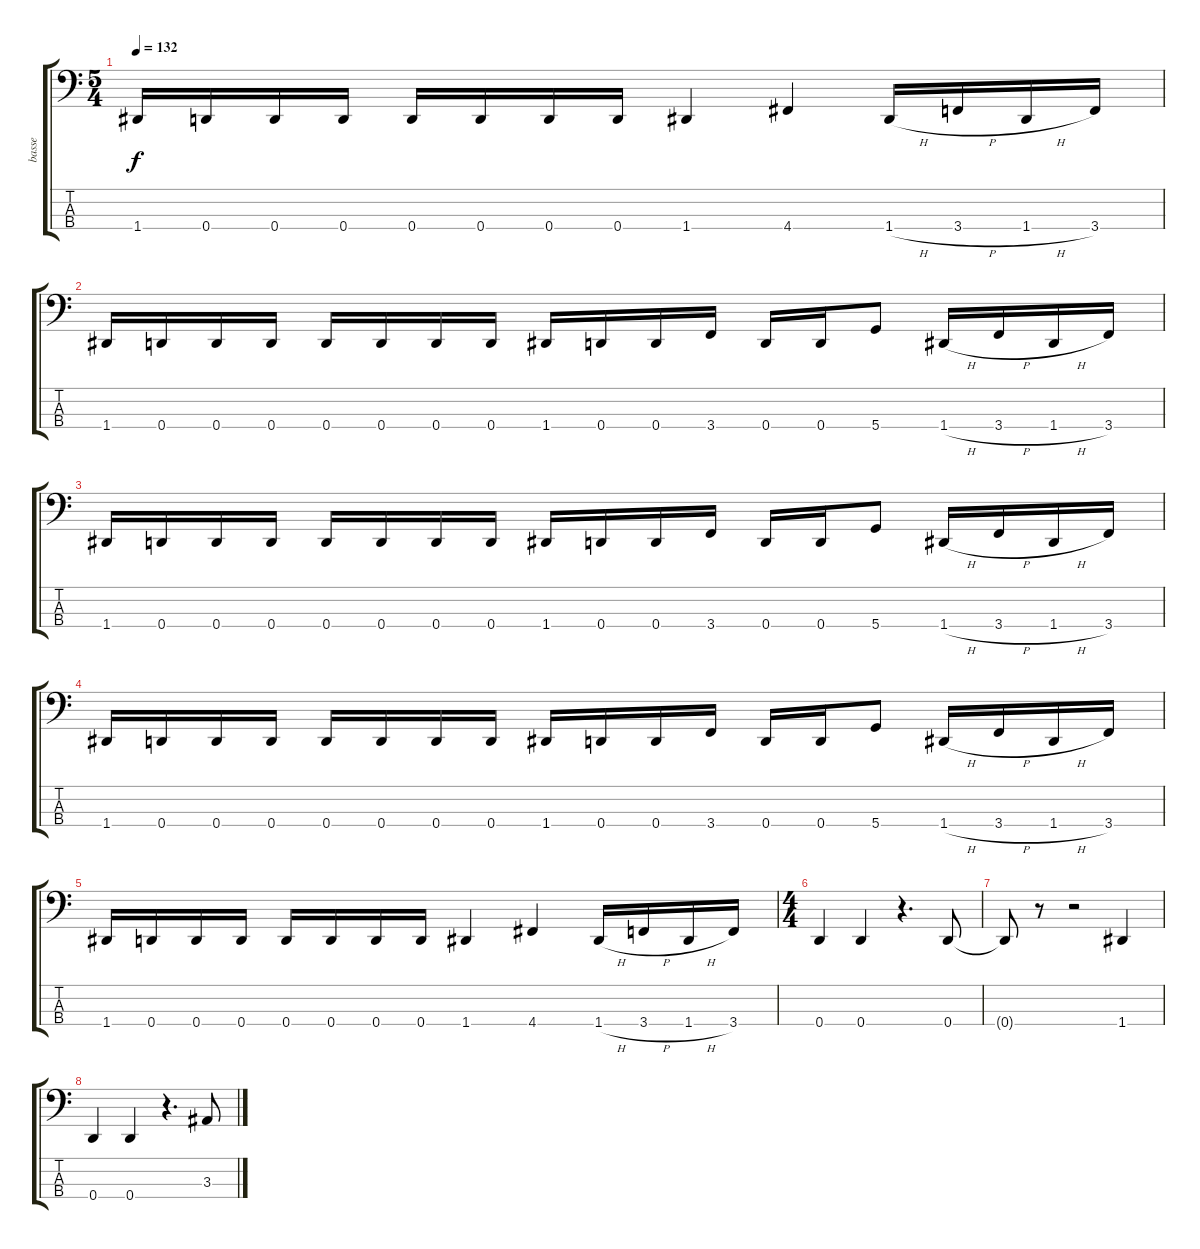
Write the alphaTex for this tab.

\track ("basse" "basse") {instrument electricbasspick}
\staff {score tabs}
\tuning (F2 C2 G1 D1) {hide}
\ts (5 4)
\tempo 132
\clef f4
\ks c
1.4.16{dy f} 0.4.16 0.4.16 0.4.16 0.4.16 0.4.16 0.4.16 0.4.16 1.4.4 4.4.4 1.4{h}.16 3.4{h}.16 1.4{h}.16 3.4.16 |
1.4.16 0.4.16 0.4.16 0.4.16 0.4.16 0.4.16 0.4.16 0.4.16 1.4.16 0.4.16 0.4.16 3.4.16 0.4.16 0.4.16 5.4.8 1.4{h}.16 3.4{h}.16 1.4{h}.16 3.4.16 |
1.4.16 0.4.16 0.4.16 0.4.16 0.4.16 0.4.16 0.4.16 0.4.16 1.4.16 0.4.16 0.4.16 3.4.16 0.4.16 0.4.16 5.4.8 1.4{h}.16 3.4{h}.16 1.4{h}.16 3.4.16 |
1.4.16 0.4.16 0.4.16 0.4.16 0.4.16 0.4.16 0.4.16 0.4.16 1.4.16 0.4.16 0.4.16 3.4.16 0.4.16 0.4.16 5.4.8 1.4{h}.16 3.4{h}.16 1.4{h}.16 3.4.16 |
1.4.16 0.4.16 0.4.16 0.4.16 0.4.16 0.4.16 0.4.16 0.4.16 1.4.4 4.4.4 1.4{h}.16 3.4{h}.16 1.4{h}.16 3.4.16 |
\ts (4 4)
0.4.4 0.4.4 r.4{d} 0.4.8 |
0.4{t}.8 r.8 r.2 1.4.4 |
0.4.4 0.4.4 r.4{d} 3.3.8
